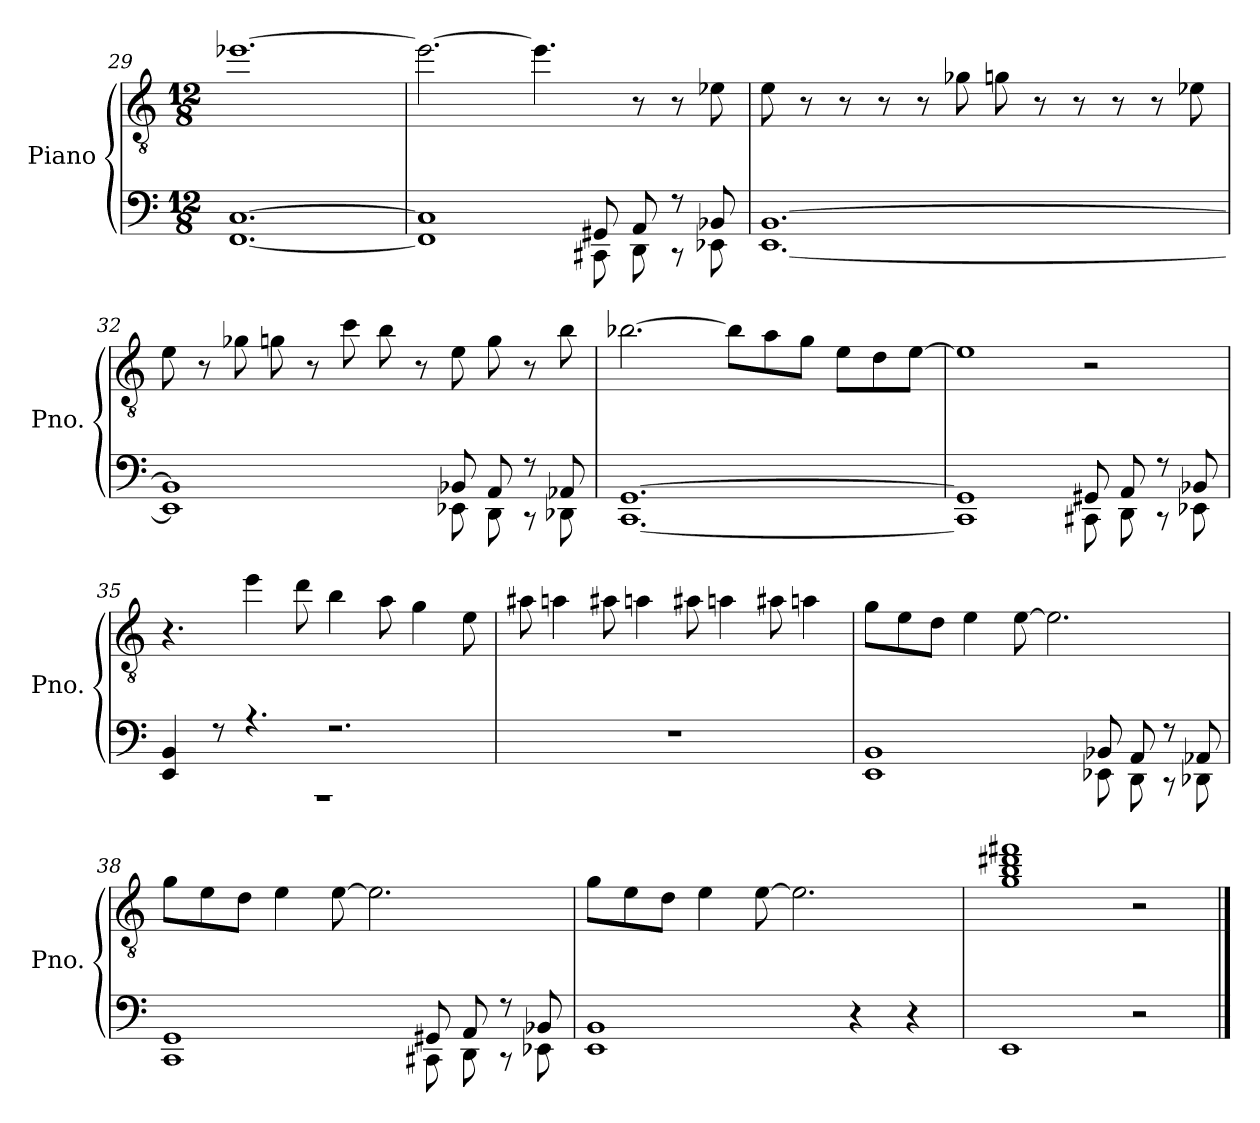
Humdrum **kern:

**kern	**kern
*part1	*part1
*staff2	*staff1
*I"Piano	*
*I'Pno.	*
*clefF4	*clefGv2
*k[]	*k[]
*M12/8	*M12/8
=29	=29
*^	*
[1.C	[1.FF	[1.ee-X
!!LO:LB:g=z
=30	=30	=30
1C]	1FF]	2.ee-\_
.	.	4.ee-\]
8GG#X/	8CC#X\	.
8AA/	8DD\	8r
8r	8r	8r
8BB-X/	8EE-X\	8e-X\
=31	=31	=31
[1.BB	[1.EE	8e\
.	.	8r
.	.	8r
.	.	8r
.	.	8r
.	.	8g-X\
.	.	8gn\
.	.	8r
.	.	8r
.	.	8r
.	.	8r
.	.	8e-X\
=32	=32	=32
1BB]	1EE]	8e\
.	.	8r
.	.	8g-X\
.	.	8gn\
.	.	8r
.	.	8cc\
.	.	8b\
.	.	8r
8BB-X/	8EE-X\	8e\
8AA/	8DD\	8g\
8r	8r	8r
8AA-X/	8DD-X\	8b\
=33	=33	=33
[1.GG	[1.CC	[2.b-X\
.	.	8b-\L]
.	.	8a\
.	.	8g\J
.	.	8e\L
.	.	8d\
.	.	[8e\J
!!LO:LB:g=z
=34	=34	=34
1GG]	1CC]	1e]
8GG#X/	8CC#X\	2r
8AA/	8DD\	.
8r	8r	.
8BB-X/	8EE-X\	.
=35	=35	=35
4EE/ 4BB/	1.r	4.r
8r	.	.
4.r	.	4ee\
*	*	*MM168
.	.	8dd\
2.r	.	4b\
.	.	8a\
.	.	4g\
.	.	8e\
*v	*v	*
=36	=36
1.r	8a#X\
.	4an\
.	8a#X\
.	4an\
.	8a#X\
.	4an\
.	8a#X\
.	4an\
=37	=37
*^	*
1BB	1EE	8g\L
.	.	8e\
.	.	8d\J
.	.	4e\
.	.	[8e\
.	.	2.e\]
8BB-X/	8EE-X\	.
8AA/	8DD\	.
8r	8r	.
8AA-X/	8DD-X\	.
!!LO:LB:g=z
=38	=38	=38
1GG	1CC	8g\L
.	.	8e\
.	.	8d\J
.	.	4e\
.	.	[8e\
.	.	2.e\]
8GG#X/	8CC#X\	.
8AA/	8DD\	.
8r	8r	.
8BB-X/	8EE-X\	.
!!LO:LB:g=z
=39	=39	=39
1BB	1EE	8g\L
.	.	8e\
.	.	8d\J
.	.	4e\
.	.	[8e\
.	.	2.e\]
4r	2ryy	.
4r	.	.
*v	*v	*
=40	=40
1EE	1g 1b 1dd#X 1ff#X
2r	2r
==	==
*-	*-
